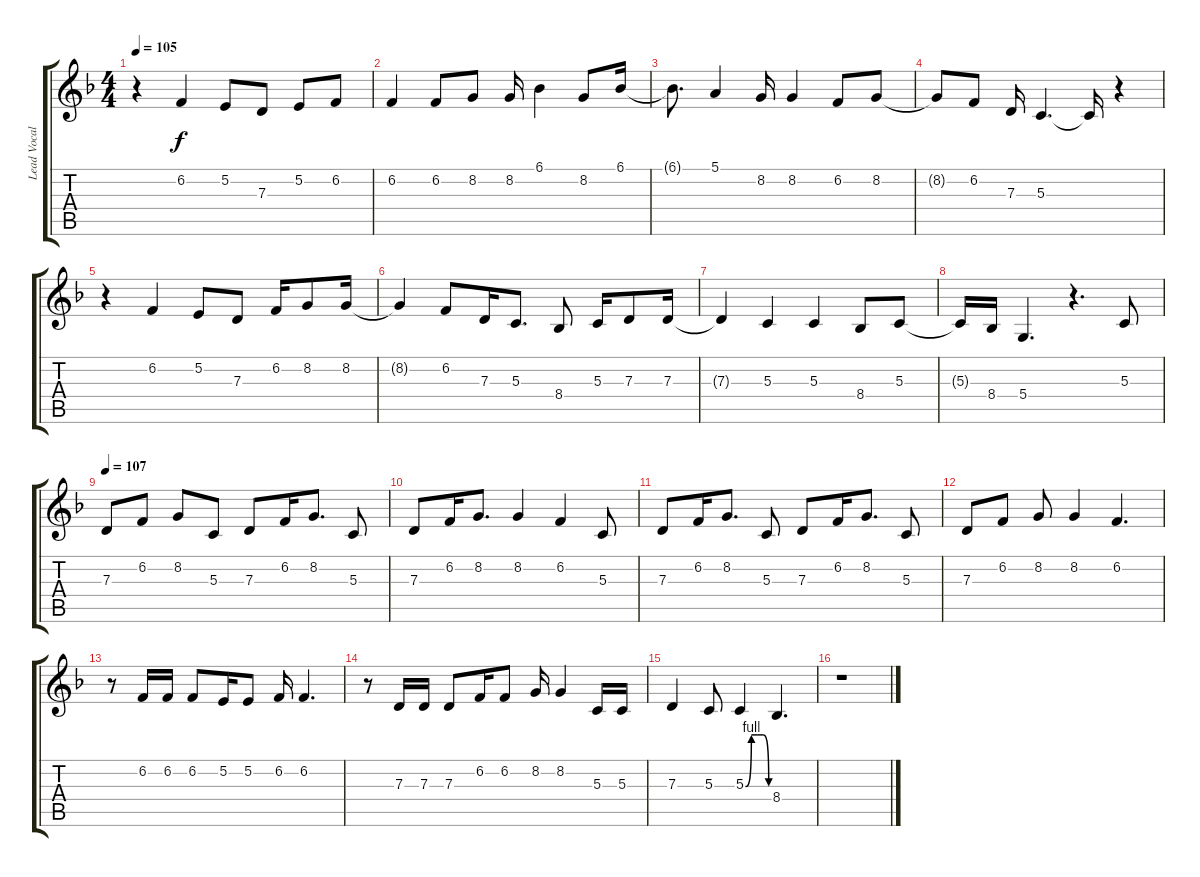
\track ("Lead Vocal" "Lead Vocal") {instrument lead6voice}
\staff {score tabs}
\tuning (E4 B3 G3 D3 A2 E2) {hide}
\ts (4 4)
\tempo 105
\clef g2
\ks f
r.4{dy f} 6.2.4 5.2.8 7.3.8 5.2.8 6.2.8 |
6.2.4 6.2.8 8.2.8 8.2.16 6.1.4 8.2.8 6.1.16 |
6.1{t}.8{d} 5.1.4 8.2.16 8.2.4 6.2.8 8.2.8 |
8.2{t}.8 6.2.8 7.3.16 5.3.4{d} 5.3{t}.16 r.4 |
r.4 6.2.4 5.2.8 7.3.8 6.2.16 8.2.8 8.2.16 |
8.2{t}.4 6.2.8 7.3.16 5.3.8{d} 8.4.8 5.3.16 7.3.8 7.3.16 |
7.3{t}.4 5.3.4 5.3.4 8.4.8 5.3.8 |
5.3{t}.16 8.4.16 5.4.4{d} r.4{d} 5.3.8 |
\tempo 107
7.3.8 6.2.8 8.2.8 5.3.8 7.3.8 6.2.16 8.2.8{d} 5.3.8 |
7.3.8 6.2.16 8.2.8{d} 8.2.4 6.2.4 5.3.8 |
7.3.8 6.2.16 8.2.8{d} 5.3.8 7.3.8 6.2.16 8.2.8{d} 5.3.8 |
7.3.8 6.2.8 8.2.8 8.2.4 6.2.4{d} |
r.8 6.2.16 6.2.16 6.2.8 5.2.16 5.2.8 6.2.16 6.2.4{d} |
r.8 7.3.16 7.3.16 7.3.8 6.2.16 6.2.8 8.2.16 8.2.4 5.3.16 5.3.16 |
7.3.4 5.3.8 5.3{be (custom 0 0 15 4 30 4 45 4 60 0)}.4 8.4.4{d} |
r.1
